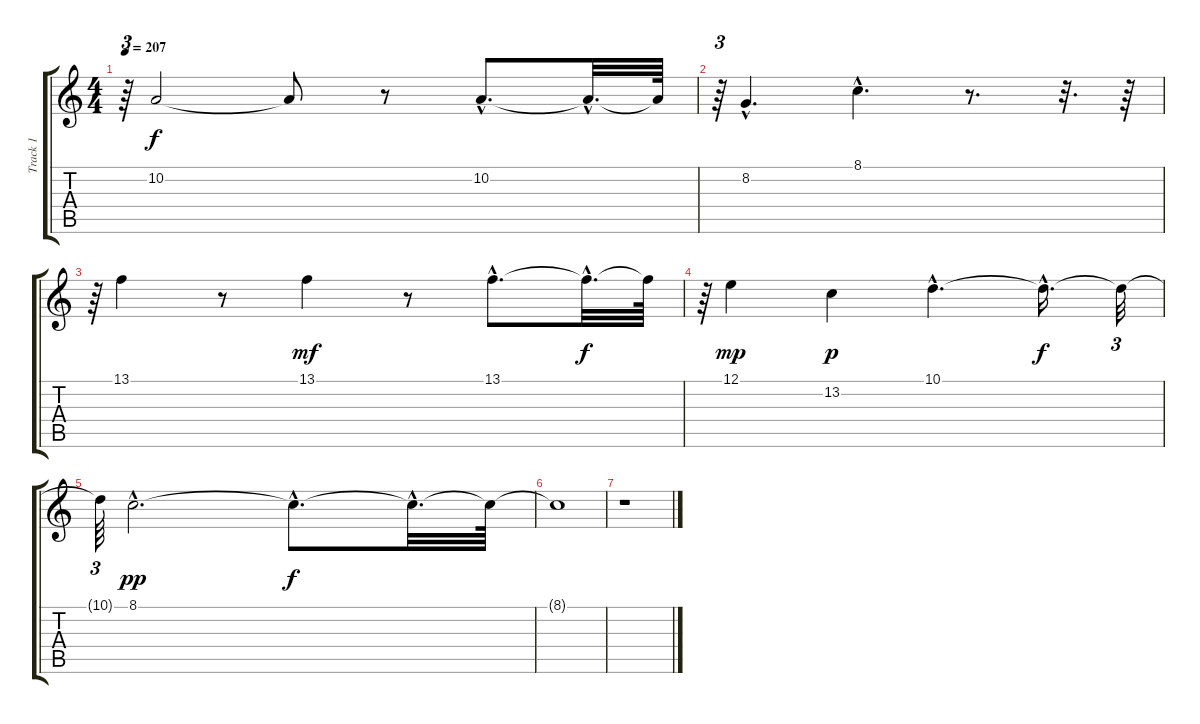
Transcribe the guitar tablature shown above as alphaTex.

\track ("Track 1" "Track 1") {instrument lead1square}
\staff {score tabs}
\tuning (E4 B3 G3 D3 A2 E2) {hide}
\ts (4 4)
\tempo 207
\clef g2
\ks c
r.64{tu (3 2) dy f} 10.2.2 10.2{t}.8 r.8 10.2{hac}.8{d} 10.2{hac t}.32{d} 10.2{t}.64 |
r.64{tu (3 2)} 8.2{hac}.4{d} 8.1{hac}.4{d} r.8{d} r.32{d} r.64 |
r.64{tu (3 2)} 13.1.4 r.8 13.1.4{dy mf} r.8 13.1{hac}.8{d} 13.1{hac t}.32{d dy f} 13.1{t}.64 |
r.64{tu (3 2)} 12.1.4{dy mp} 13.2.4{dy p} 10.1{hac}.4{d} 10.1{hac t}.16{d dy f} 10.1{t}.32{tu (3 2)} |
10.1{t}.64{tu (3 2)} 8.1{hac}.2{d dy pp} 8.1{hac t}.8{d dy f} 8.1{hac t}.32{d} 8.1{t}.64 |
8.1{t}.1 |
r.1
